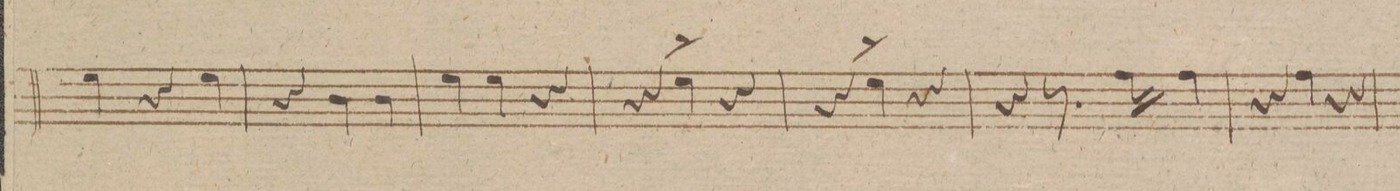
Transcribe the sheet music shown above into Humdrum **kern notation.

**kern	**dynam
*I"Corno 1mo in A.	*
*clefG2	*
*k[f#]	*
*M3/4	*
4b\	.
4r	.
4b\	.
=65	=65
4r	.
4f#/	.
4f#/	.
=66	=66
4b\	.
4b\	.
4r	.
=67	=67
4r	.
4b\^	.
4r	.
=68	=68
4r	.
4b\^	.
4r	.
=69	=69
4r	.
8.r	.
*16\right	*
16cc\	.
4cc\	.
=70	=70
4r	.
4cc\	.
4r	.
=71	=71
*-	*-
